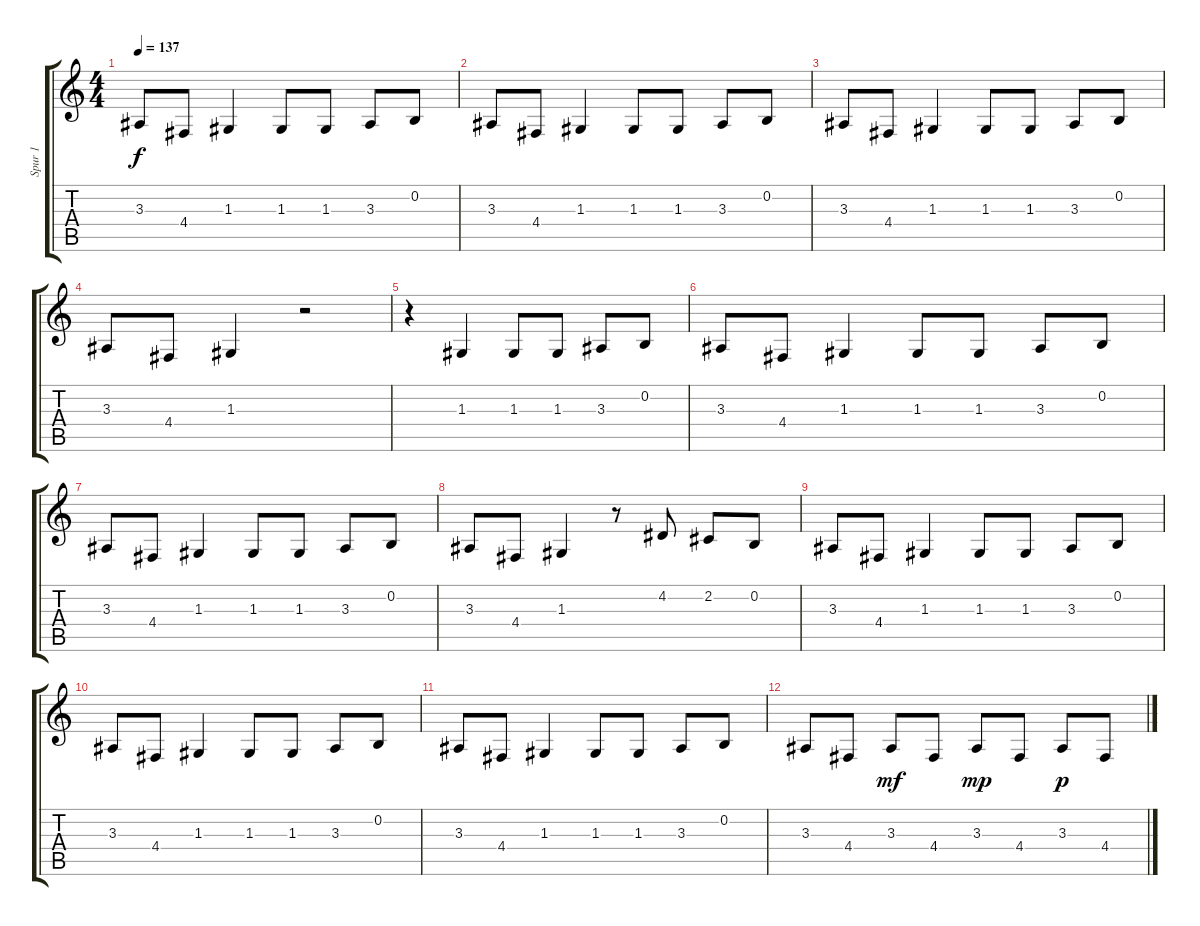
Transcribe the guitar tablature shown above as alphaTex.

\track ("Spur 1" "Spur 1") {instrument englishhorn}
\staff {score tabs}
\tuning (E4 B3 G3 D3 A2 E2) {hide}
\ts (4 4)
\tempo 137
\clef g2
\ks c
3.3.8{dy f} 4.4.8 1.3.4 1.3.8 1.3.8 3.3.8 0.2.8 |
3.3.8 4.4.8 1.3.4 1.3.8 1.3.8 3.3.8 0.2.8 |
3.3.8 4.4.8 1.3.4 1.3.8 1.3.8 3.3.8 0.2.8 |
3.3.8 4.4.8 1.3.4 r.2 |
r.4 1.3.4 1.3.8 1.3.8 3.3.8 0.2.8 |
3.3.8 4.4.8 1.3.4 1.3.8 1.3.8 3.3.8 0.2.8 |
3.3.8 4.4.8 1.3.4 1.3.8 1.3.8 3.3.8 0.2.8 |
3.3.8 4.4.8 1.3.4 r.8 4.2.8 2.2.8 0.2.8 |
3.3.8 4.4.8 1.3.4 1.3.8 1.3.8 3.3.8 0.2.8 |
3.3.8 4.4.8 1.3.4 1.3.8 1.3.8 3.3.8 0.2.8 |
3.3.8 4.4.8 1.3.4 1.3.8 1.3.8 3.3.8 0.2.8 |
3.3.8 4.4.8 3.3.8{dy mf} 4.4.8 3.3.8{dy mp} 4.4.8 3.3.8{dy p} 4.4.8
